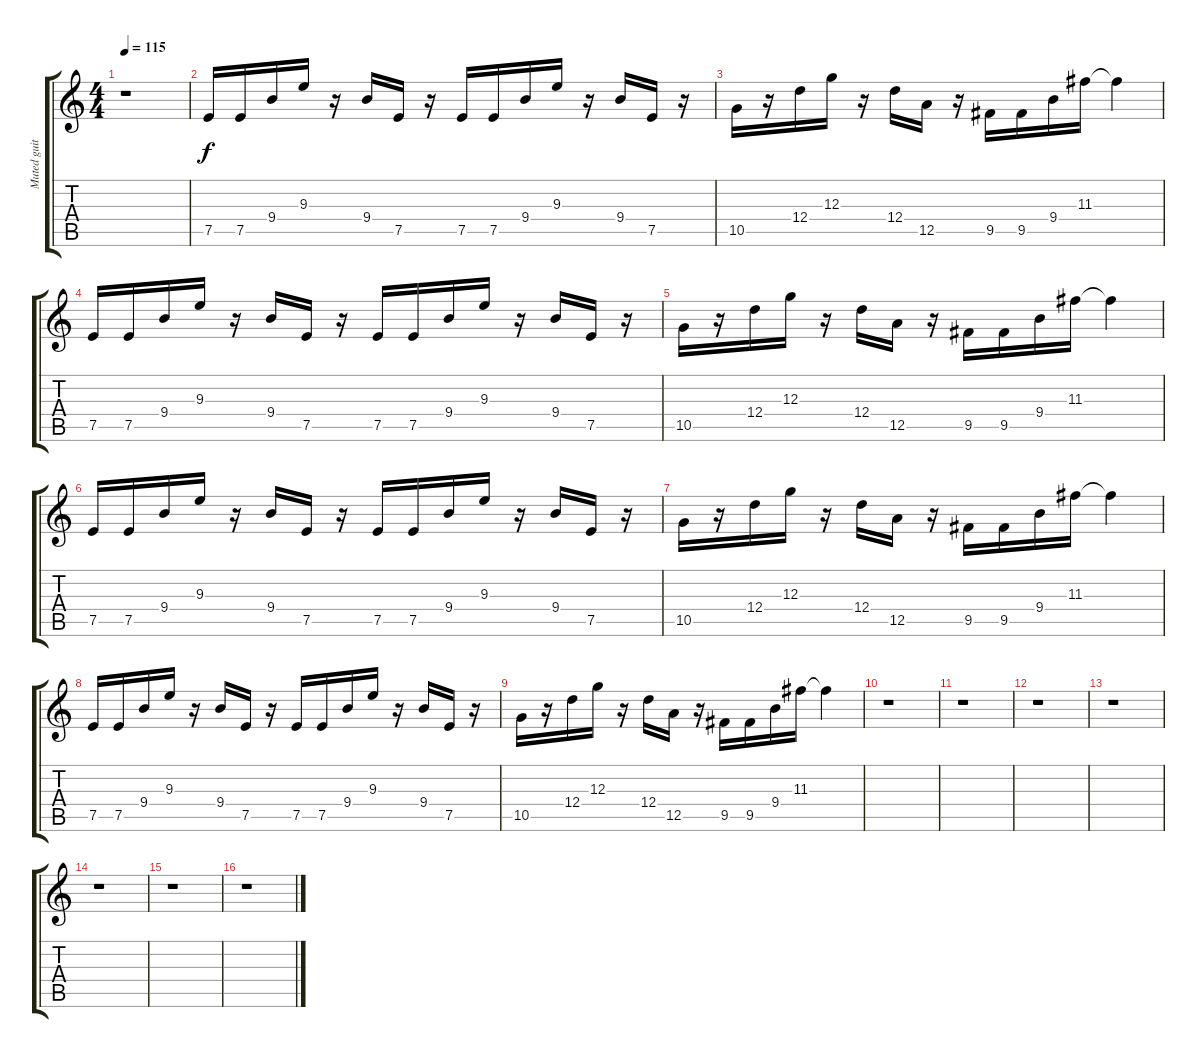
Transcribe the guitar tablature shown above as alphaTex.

\track ("Muted guitar" "Muted guit") {instrument electricguitarmuted}
\staff {score tabs}
\tuning (E4 B3 G3 D3 A2 D2) {hide}
\ts (4 4)
\tempo 115
\clef g2
\ks c
r.1{dy f} |
7.5.16 7.5.16 9.4.16 9.3.16 r.16 9.4.16 7.5.16 r.16 7.5.16 7.5.16 9.4.16 9.3.16 r.16 9.4.16 7.5.16 r.16 |
10.5.16 r.16 12.4.16 12.3.16 r.16 12.4.16 12.5.16 r.16 9.5.16 9.5.16 9.4.16 11.3.16 11.3{t}.4 |
7.5.16 7.5.16 9.4.16 9.3.16 r.16 9.4.16 7.5.16 r.16 7.5.16 7.5.16 9.4.16 9.3.16 r.16 9.4.16 7.5.16 r.16 |
10.5.16 r.16 12.4.16 12.3.16 r.16 12.4.16 12.5.16 r.16 9.5.16 9.5.16 9.4.16 11.3.16 11.3{t}.4 |
7.5.16 7.5.16 9.4.16 9.3.16 r.16 9.4.16 7.5.16 r.16 7.5.16 7.5.16 9.4.16 9.3.16 r.16 9.4.16 7.5.16 r.16 |
10.5.16 r.16 12.4.16 12.3.16 r.16 12.4.16 12.5.16 r.16 9.5.16 9.5.16 9.4.16 11.3.16 11.3{t}.4 |
7.5.16 7.5.16 9.4.16 9.3.16 r.16 9.4.16 7.5.16 r.16 7.5.16 7.5.16 9.4.16 9.3.16 r.16 9.4.16 7.5.16 r.16 |
10.5.16 r.16 12.4.16 12.3.16 r.16 12.4.16 12.5.16 r.16 9.5.16 9.5.16 9.4.16 11.3.16 11.3{t}.4 |
r.1 |
r.1 |
r.1 |
r.1 |
r.1 |
r.1 |
r.1
